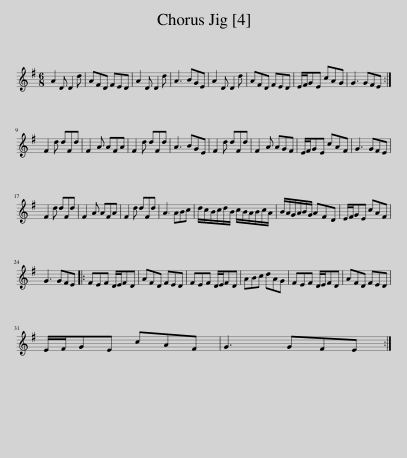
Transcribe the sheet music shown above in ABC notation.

X:1
L:1/8
M:6/8
I:linebreak $
K:G
V:1 treble
V:1
 A2 D D2 d | AFD FED | A2 D D2 d | A3 BGE | A2 D D2 d | %5
 AFD FED | E/F/GE cAG | G3 GFE :|$ F2 d dFd | F2 A AFA | %10
 F2 d dFd | A3 BGE | F2 d dFd | F2 A AGF | E/F/GE cAF | %15
 G3 GFE |$ F2 d dFd | F2 A AFA | F2 d dFd | A3 ABc | %20
 d/c/B/c/d/B/ c/B/A/B/c/A/ | B/A/G/A/B/G/ AFD | E/F/GE cAF |$ G3 GFE |: FEF D/E/FD | %25
 AFD FED | FEF D/E/FD | ABc dAG | FEF D/E/FD | AFD FED |$ %30
 E/F/GE cAF | G3 GFE :| %32
